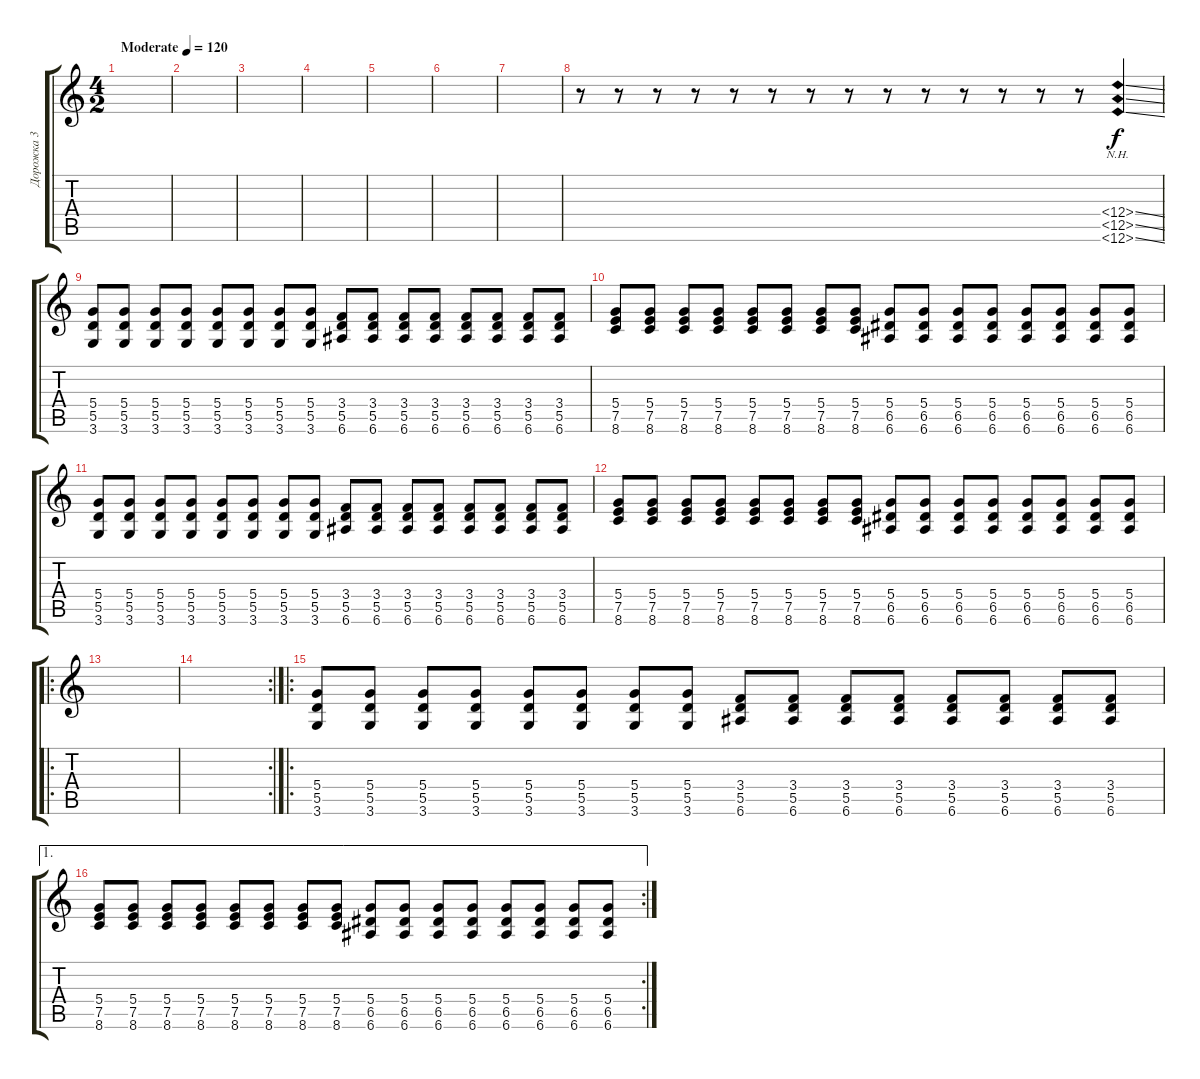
\track ("Дорожка 3" "Дорожка 3") {instrument overdrivenguitar}
\staff {score tabs}
\tuning (E4 B3 G3 D3 A2 E2) {hide}
\ts (4 2)
\tempo (120 "Moderate")
\clef g2
\ks c
|
|
|
|
|
|
|
r.8 r.8 r.8 r.8 r.8 r.8 r.8 r.8 r.8 r.8 r.8 r.8 r.8 r.8 (12.4{nh ss} 12.5{nh ss} 12.6{nh ss}).4 |
(5.4 5.5 3.6).8 (5.4 5.5 3.6).8 (5.4 5.5 3.6).8 (5.4 5.5 3.6).8 (5.4 5.5 3.6).8 (5.4 5.5 3.6).8 (5.4 5.5 3.6).8 (5.4 5.5 3.6).8 (3.4 5.5 6.6).8 (3.4 5.5 6.6).8 (3.4 5.5 6.6).8 (3.4 5.5 6.6).8 (3.4 5.5 6.6).8 (3.4 5.5 6.6).8 (3.4 5.5 6.6).8 (3.4 5.5 6.6).8 |
(5.4 7.5 8.6).8 (5.4 7.5 8.6).8 (5.4 7.5 8.6).8 (5.4 7.5 8.6).8 (5.4 7.5 8.6).8 (5.4 7.5 8.6).8 (5.4 7.5 8.6).8 (5.4 7.5 8.6).8 (5.4 6.5 6.6).8 (5.4 6.5 6.6).8 (5.4 6.5 6.6).8 (5.4 6.5 6.6).8 (5.4 6.5 6.6).8 (5.4 6.5 6.6).8 (5.4 6.5 6.6).8 (5.4 6.5 6.6).8 |
(5.4 5.5 3.6).8 (5.4 5.5 3.6).8 (5.4 5.5 3.6).8 (5.4 5.5 3.6).8 (5.4 5.5 3.6).8 (5.4 5.5 3.6).8 (5.4 5.5 3.6).8 (5.4 5.5 3.6).8 (3.4 5.5 6.6).8 (3.4 5.5 6.6).8 (3.4 5.5 6.6).8 (3.4 5.5 6.6).8 (3.4 5.5 6.6).8 (3.4 5.5 6.6).8 (3.4 5.5 6.6).8 (3.4 5.5 6.6).8 |
(5.4 7.5 8.6).8 (5.4 7.5 8.6).8 (5.4 7.5 8.6).8 (5.4 7.5 8.6).8 (5.4 7.5 8.6).8 (5.4 7.5 8.6).8 (5.4 7.5 8.6).8 (5.4 7.5 8.6).8 (5.4 6.5 6.6).8 (5.4 6.5 6.6).8 (5.4 6.5 6.6).8 (5.4 6.5 6.6).8 (5.4 6.5 6.6).8 (5.4 6.5 6.6).8 (5.4 6.5 6.6).8 (5.4 6.5 6.6).8 |
\ro
|
\rc 2
|
\ro
(5.4 5.5 3.6).8{volume 16 instrument electricguitarclean} (5.4 5.5 3.6).8 (5.4 5.5 3.6).8 (5.4 5.5 3.6).8 (5.4 5.5 3.6).8 (5.4 5.5 3.6).8 (5.4 5.5 3.6).8 (5.4 5.5 3.6).8 (3.4 5.5 6.6).8 (3.4 5.5 6.6).8 (3.4 5.5 6.6).8 (3.4 5.5 6.6).8 (3.4 5.5 6.6).8 (3.4 5.5 6.6).8 (3.4 5.5 6.6).8 (3.4 5.5 6.6).8 |
\ae 1
\rc 2
(5.4 7.5 8.6).8 (5.4 7.5 8.6).8 (5.4 7.5 8.6).8 (5.4 7.5 8.6).8 (5.4 7.5 8.6).8 (5.4 7.5 8.6).8 (5.4 7.5 8.6).8 (5.4 7.5 8.6).8 (5.4 6.5 6.6).8 (5.4 6.5 6.6).8 (5.4 6.5 6.6).8 (5.4 6.5 6.6).8 (5.4 6.5 6.6).8 (5.4 6.5 6.6).8 (5.4 6.5 6.6).8 (5.4 6.5 6.6).8
